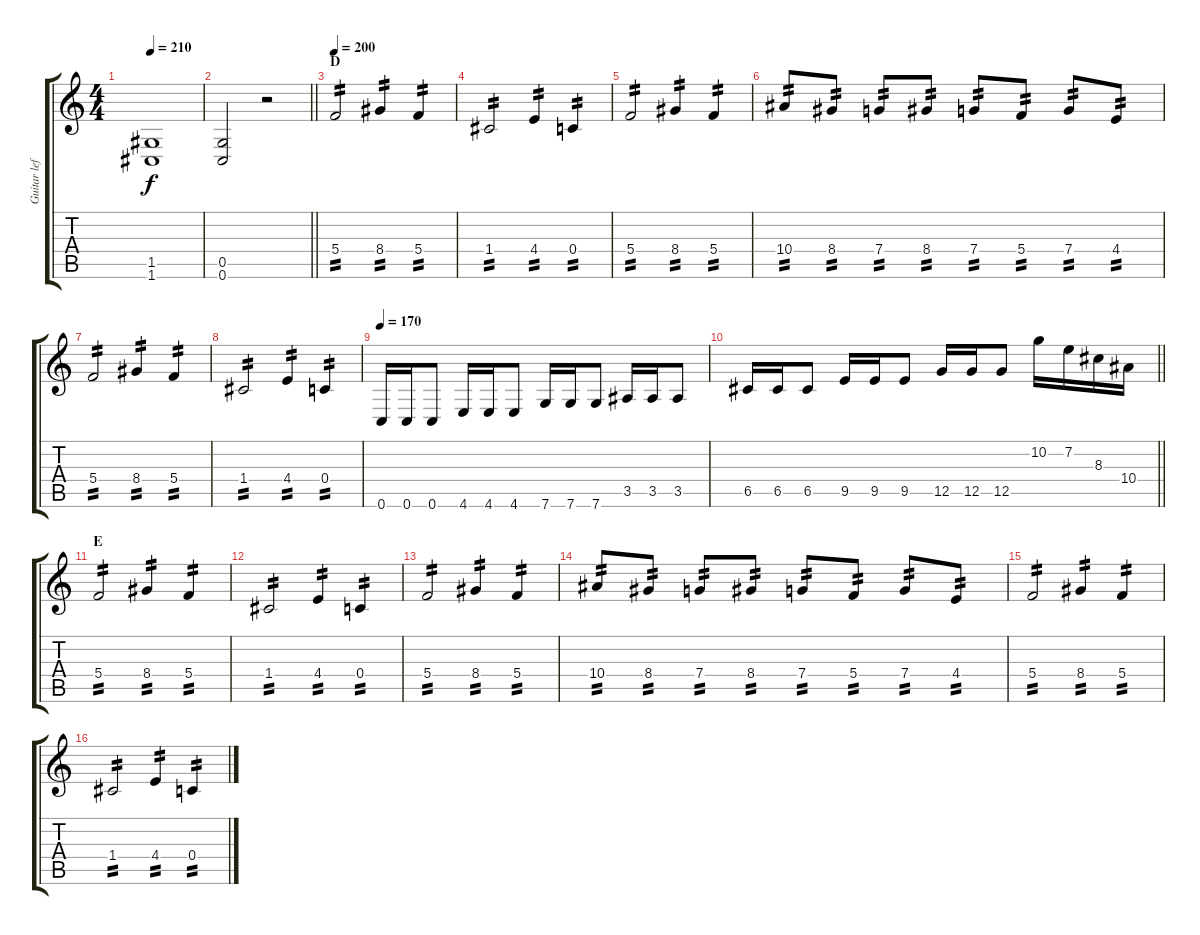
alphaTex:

\track ("Guitar left" "Guitar lef") {instrument distortionguitar}
\staff {score tabs}
\tuning (D4 A3 F3 C3 G2 C2) {hide}
\ts (4 4)
\tempo 210
\clef g2
\ks c
(1.5 1.6).1{dy f} |
\barLineRight lightlight
(0.5 0.6).2 r.2 |
\section ("" "D")
\tempo 200
5.4.2{tp 2} 8.4.4{tp 2} 5.4.4{tp 2} |
1.4.2{tp 2} 4.4.4{tp 2} 0.4.4{tp 2} |
5.4.2{tp 2} 8.4.4{tp 2} 5.4.4{tp 2} |
10.4.8{tp 2} 8.4.8{tp 2} 7.4.8{tp 2} 8.4.8{tp 2} 7.4.8{tp 2} 5.4.8{tp 2} 7.4.8{tp 2} 4.4.8{tp 2} |
5.4.2{tp 2} 8.4.4{tp 2} 5.4.4{tp 2} |
1.4.2{tp 2} 4.4.4{tp 2} 0.4.4{tp 2} |
\tempo 170
0.6.16 0.6.16 0.6.8 4.6.16 4.6.16 4.6.8 7.6.16 7.6.16 7.6.8 3.5.16 3.5.16 3.5.8 |
\barLineRight lightlight
6.5.16 6.5.16 6.5.8 9.5.16 9.5.16 9.5.8 12.5.16 12.5.16 12.5.8 10.2.16 7.2.16 8.3.16 10.4.16 |
\section ("" "E")
5.4.2{tp 2} 8.4.4{tp 2} 5.4.4{tp 2} |
1.4.2{tp 2} 4.4.4{tp 2} 0.4.4{tp 2} |
5.4.2{tp 2} 8.4.4{tp 2} 5.4.4{tp 2} |
10.4.8{tp 2} 8.4.8{tp 2} 7.4.8{tp 2} 8.4.8{tp 2} 7.4.8{tp 2} 5.4.8{tp 2} 7.4.8{tp 2} 4.4.8{tp 2} |
5.4.2{tp 2} 8.4.4{tp 2} 5.4.4{tp 2} |
1.4.2{tp 2} 4.4.4{tp 2} 0.4.4{tp 2}
